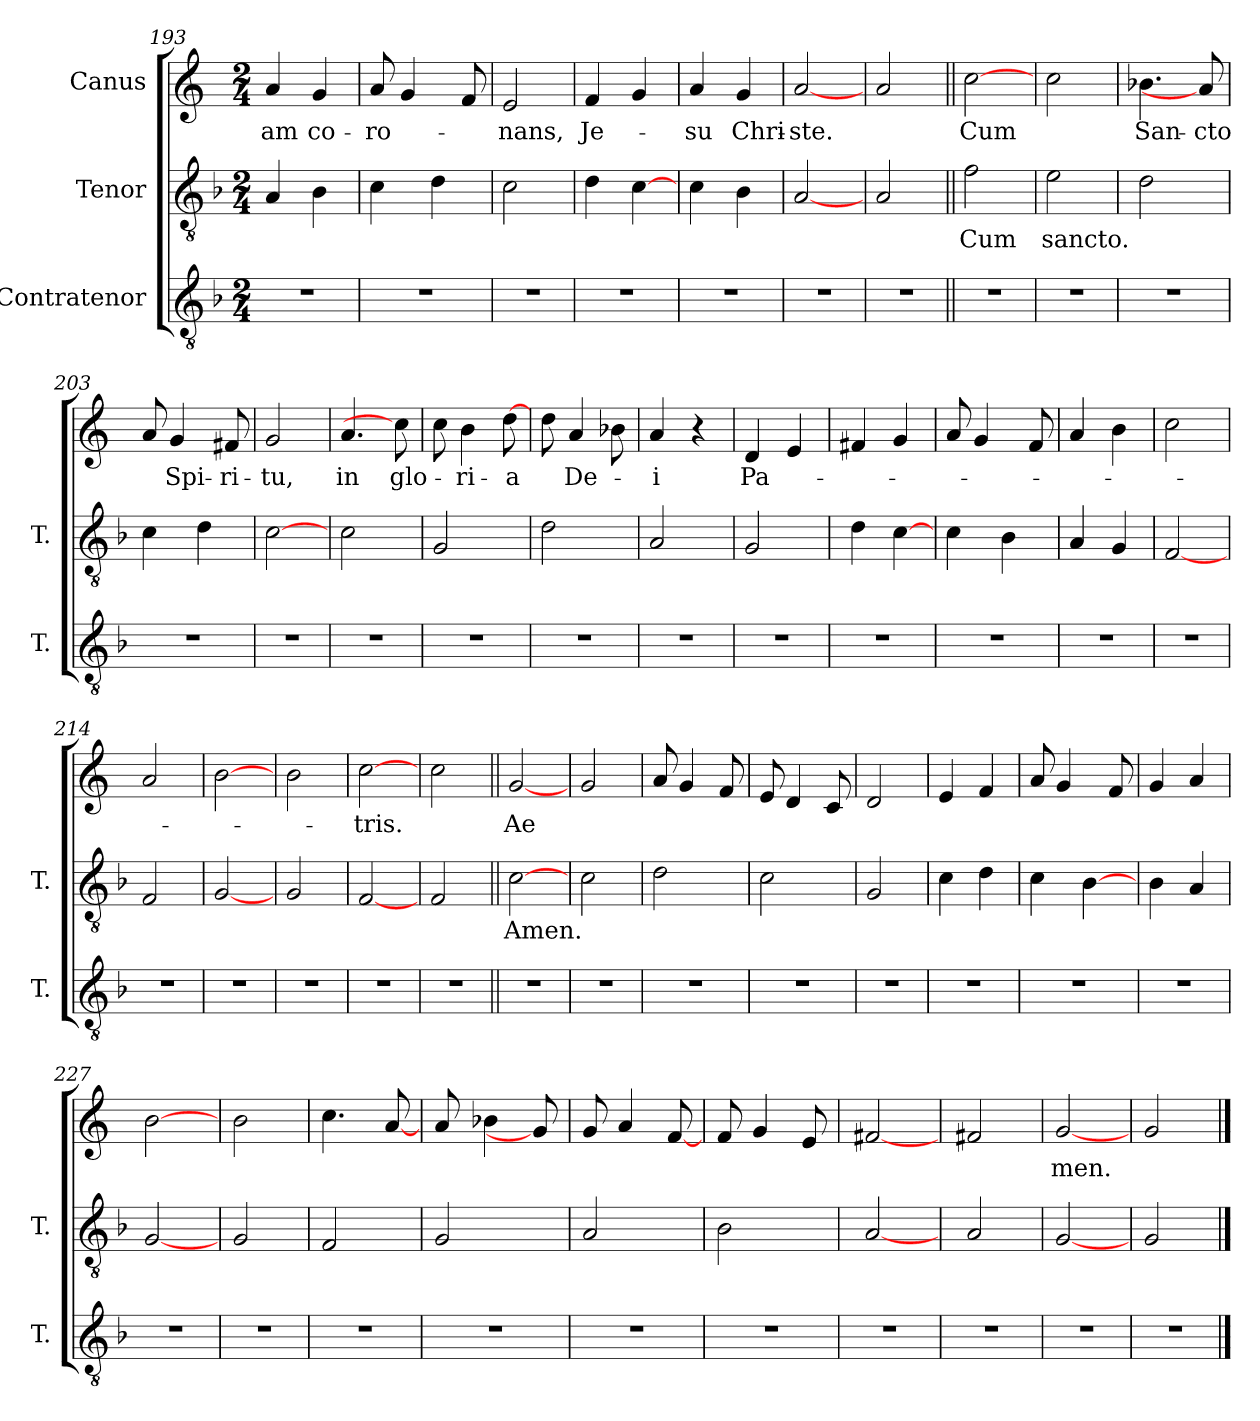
**kern	**kern	**text	**kern	**text
*part3	*part2	*part2	*part1	*part1
*staff3	*staff2	*staff2	*staff1	*staff1
*I"Contratenor	*I"Tenor	*	*I"Canus	*
*I'T.	*I'T.	*	*	*
*clefGv2	*clefGv2	*	*clefG2	*
*ITrd7c12	*ITrd7c12	*	*	*
*k[b-]	*k[b-]	*	*k[]	*
*F:	*F:	*	*C:	*
*M2/4	*M2/4	*	*M2/4	*
=193	=193	=193	=193	=193
!LO:N:vis=1	!	!	!	!LO:LY:b:color=#000000
2r	4AAi/	.	4ai/	-am
!	!	!	!	!LO:LY:b:color=#000000
.	4BB-i\	.	4gi/	co-
=194	=194	=194	=194	=194
!LO:N:vis=1	!	!	!	!LO:LY:b:color=#000000
2r	4Ci\	.	8ai/L	-ro-
.	.	.	4gi/	.
.	4Di\	.	.	.
.	.	.	8fi/L	.
=195	=195	=195	=195	=195
!LO:N:vis=1	!	!	!	!LO:LY:b:color=#000000
2r	2Ci\	.	2ei/	-nans,
=196	=196	=196	=196	=196
!LO:N:vis=1	!	!	!	!LO:LY:b:color=#000000
2r	4Di\	.	4fi/	Je-
.	[4Ci\	.	4gi/	.
=197	=197	=197	=197	=197
!LO:N:vis=1	!	!	!	!LO:LY:b:color=#000000
2r	4Ci\	.	4ai/	-su
!	!	!	!	!LO:LY:b:color=#000000
.	4BB-i\	.	4gi/	Chri-
!!LO:PB:g=z
=198	=198	=198	=198	=198
!LO:N:vis=1	!	!	!	!LO:LY:b:color=#000000
2r	[2AAi/	.	[2ai/	-ste.
=199	=199	=199	=199	=199
!LO:N:vis=1	!	!	!	!
2r	2AAi/	.	2ai/	.
=200||	=200||	=200||	=200||	=200||
!LO:N:vis=1	!	!LO:LY:b:color=#000000	!	!LO:LY:b:color=#000000
2r	2Fi\	Cum	[2cci\	Cum
=201	=201	=201	=201	=201
!LO:N:vis=1	!	!LO:LY:b:color=#000000	!	!
2r	2Ei\	sancto.	2cci\	.
=202	=202	=202	=202	=202
!LO:N:vis=1	!	!	!	!LO:LY:b:color=#000000
2r	2Di\	.	4.b-Xi\	San-
!	!	!	!	!LO:LY:b:color=#000000
.	.	.	8ai/L]	-cto
=203	=203	=203	=203	=203
!LO:N:vis=1	!	!	!	!
2r	4Ci\	.	8ai/L	.
!	!	!	!	!LO:LY:b:color=#000000
.	.	.	4gi/	Spi-
.	4Di\	.	.	.
!	!	!	!	!LO:LY:b:color=#000000
.	.	.	8f#Xi/L	-ri-
=204	=204	=204	=204	=204
!LO:N:vis=1	!	!	!	!LO:LY:b:color=#000000
2r	[2Ci\	.	2gi/	-tu,
=205	=205	=205	=205	=205
!LO:N:vis=1	!	!	!	!LO:LY:b:color=#000000
2r	2Ci\	.	4.ai/	in
!	!	!	!	!LO:LY:b:color=#000000
.	.	.	8cci\L]	glo-
=206	=206	=206	=206	=206
!LO:N:vis=1	!	!	!	!
2r	2GGi/	.	8cci\L	.
!	!	!	!	!LO:LY:b:color=#000000
.	.	.	4bi\	-ri-
!	!	!	!	!LO:LY:b:color=#000000
.	.	.	[8ddi\L	-a
=207	=207	=207	=207	=207
!LO:N:vis=1	!	!	!	!
2r	2Di\	.	8ddi\L	.
!	!	!	!	!LO:LY:b:color=#000000
.	.	.	4ai/	De-
.	.	.	8b-Xi\L	.
=208	=208	=208	=208	=208
!LO:N:vis=1	!	!	!	!LO:LY:b:color=#000000
2r	2AAi/	.	4ai/	-i
.	.	.	4r	.
!!LO:LB:g=z
=209	=209	=209	=209	=209
!LO:N:vis=1	!	!	!	!LO:LY:b:color=#000000
2r	2GGi/	.	4di/	Pa-
.	.	.	4ei/	.
=210	=210	=210	=210	=210
!LO:N:vis=1	!	!	!	!
2r	4Di\	.	4f#Xi/	.
.	[4Ci\	.	4gi/	.
=211	=211	=211	=211	=211
!LO:N:vis=1	!	!	!	!
2r	4Ci\	.	8ai/L	.
.	.	.	4gi/	.
.	4BB-i\	.	.	.
.	.	.	8fi/L	.
=212	=212	=212	=212	=212
!LO:N:vis=1	!	!	!	!
2r	4AAi/	.	4ai/	.
.	4GGi/	.	4bi\	.
=213	=213	=213	=213	=213
!LO:N:vis=1	!	!	!	!
2r	[2FFi/	.	2cci\	.
=214	=214	=214	=214	=214
!LO:N:vis=1	!	!	!	!
2r	2FFi/	.	2ai/	.
=215	=215	=215	=215	=215
!LO:N:vis=1	!	!	!	!
2r	[2GGi/	.	[2bi\	.
=216	=216	=216	=216	=216
!LO:N:vis=1	!	!	!	!
2r	2GGi/	.	2bi\	.
=217	=217	=217	=217	=217
!LO:N:vis=1	!	!	!	!LO:LY:b:color=#000000
2r	[2FFi/	.	[2cci\	-tris.
=218	=218	=218	=218	=218
!LO:N:vis=1	!	!	!	!
2r	2FFi/	.	2cci\	.
=219||	=219||	=219||	=219||	=219||
!LO:N:vis=1	!	!LO:LY:b:color=#000000	!	!LO:LY:b:color=#000000
2r	[2Ci\	Amen.	[2gi/	Ae
=220	=220	=220	=220	=220
!LO:N:vis=1	!	!	!	!
2r	2Ci\	.	2gi/	.
!!LO:LB:g=z
=221	=221	=221	=221	=221
!LO:N:vis=1	!	!	!	!
2r	2Di\	.	8ai/L	.
.	.	.	4gi/	.
.	.	.	8fi/L	.
=222	=222	=222	=222	=222
!LO:N:vis=1	!	!	!	!
2r	2Ci\	.	8ei/L	.
.	.	.	4di/	.
.	.	.	8ci/L	.
=223	=223	=223	=223	=223
!LO:N:vis=1	!	!	!	!
2r	2GGi/	.	2di/	.
=224	=224	=224	=224	=224
!LO:N:vis=1	!	!	!	!
2r	4Ci\	.	4ei/	.
.	4Di\	.	4fi/	.
=225	=225	=225	=225	=225
!LO:N:vis=1	!	!	!	!
2r	4Ci\	.	8ai/L	.
.	.	.	4gi/	.
.	[4BB-i\	.	.	.
.	.	.	8fi/L	.
=226	=226	=226	=226	=226
!LO:N:vis=1	!	!	!	!
2r	4BB-i\	.	4gi/	.
.	4AAi/	.	4ai/	.
=227	=227	=227	=227	=227
!LO:N:vis=1	!	!	!	!
2r	[2GGi/	.	[2bi\	.
=228	=228	=228	=228	=228
!LO:N:vis=1	!	!	!	!
2r	2GGi/	.	2bi\	.
!!LO:PB:g=z
=229	=229	=229	=229	=229
!LO:N:vis=1	!	!	!	!
2r	2FFi/	.	4.cci\	.
.	.	.	[8ai/L	.
=230	=230	=230	=230	=230
!LO:N:vis=1	!	!	!	!
2r	2GGi/	.	8ai/L	.
.	.	.	4b-Xi\	.
.	.	.	8gi/L]	.
=231	=231	=231	=231	=231
!LO:N:vis=1	!	!	!	!
2r	2AAi/	.	8gi/L	.
.	.	.	4ai/	.
.	.	.	[8fi/L	.
=232	=232	=232	=232	=232
!LO:N:vis=1	!	!	!	!
2r	2BB-i\	.	8fi/L	.
.	.	.	4gi/	.
.	.	.	8ei/L	.
=233	=233	=233	=233	=233
!LO:N:vis=1	!	!	!	!
2r	[2AAi/	.	[2f#Xi/	.
=234	=234	=234	=234	=234
!LO:N:vis=1	!	!	!	!
2r	2AAi/	.	2f#i/	.
=235	=235	=235	=235	=235
!LO:N:vis=1	!	!	!	!LO:LY:b:color=#000000
2r	[2GGi/	.	[2gi/	men.
=236	=236	=236	=236	=236
!LO:N:vis=1	!	!	!	!
2r	2GGi/	.	2gi/	.
==	==	==	==	==
*-	*-	*-	*-	*-
